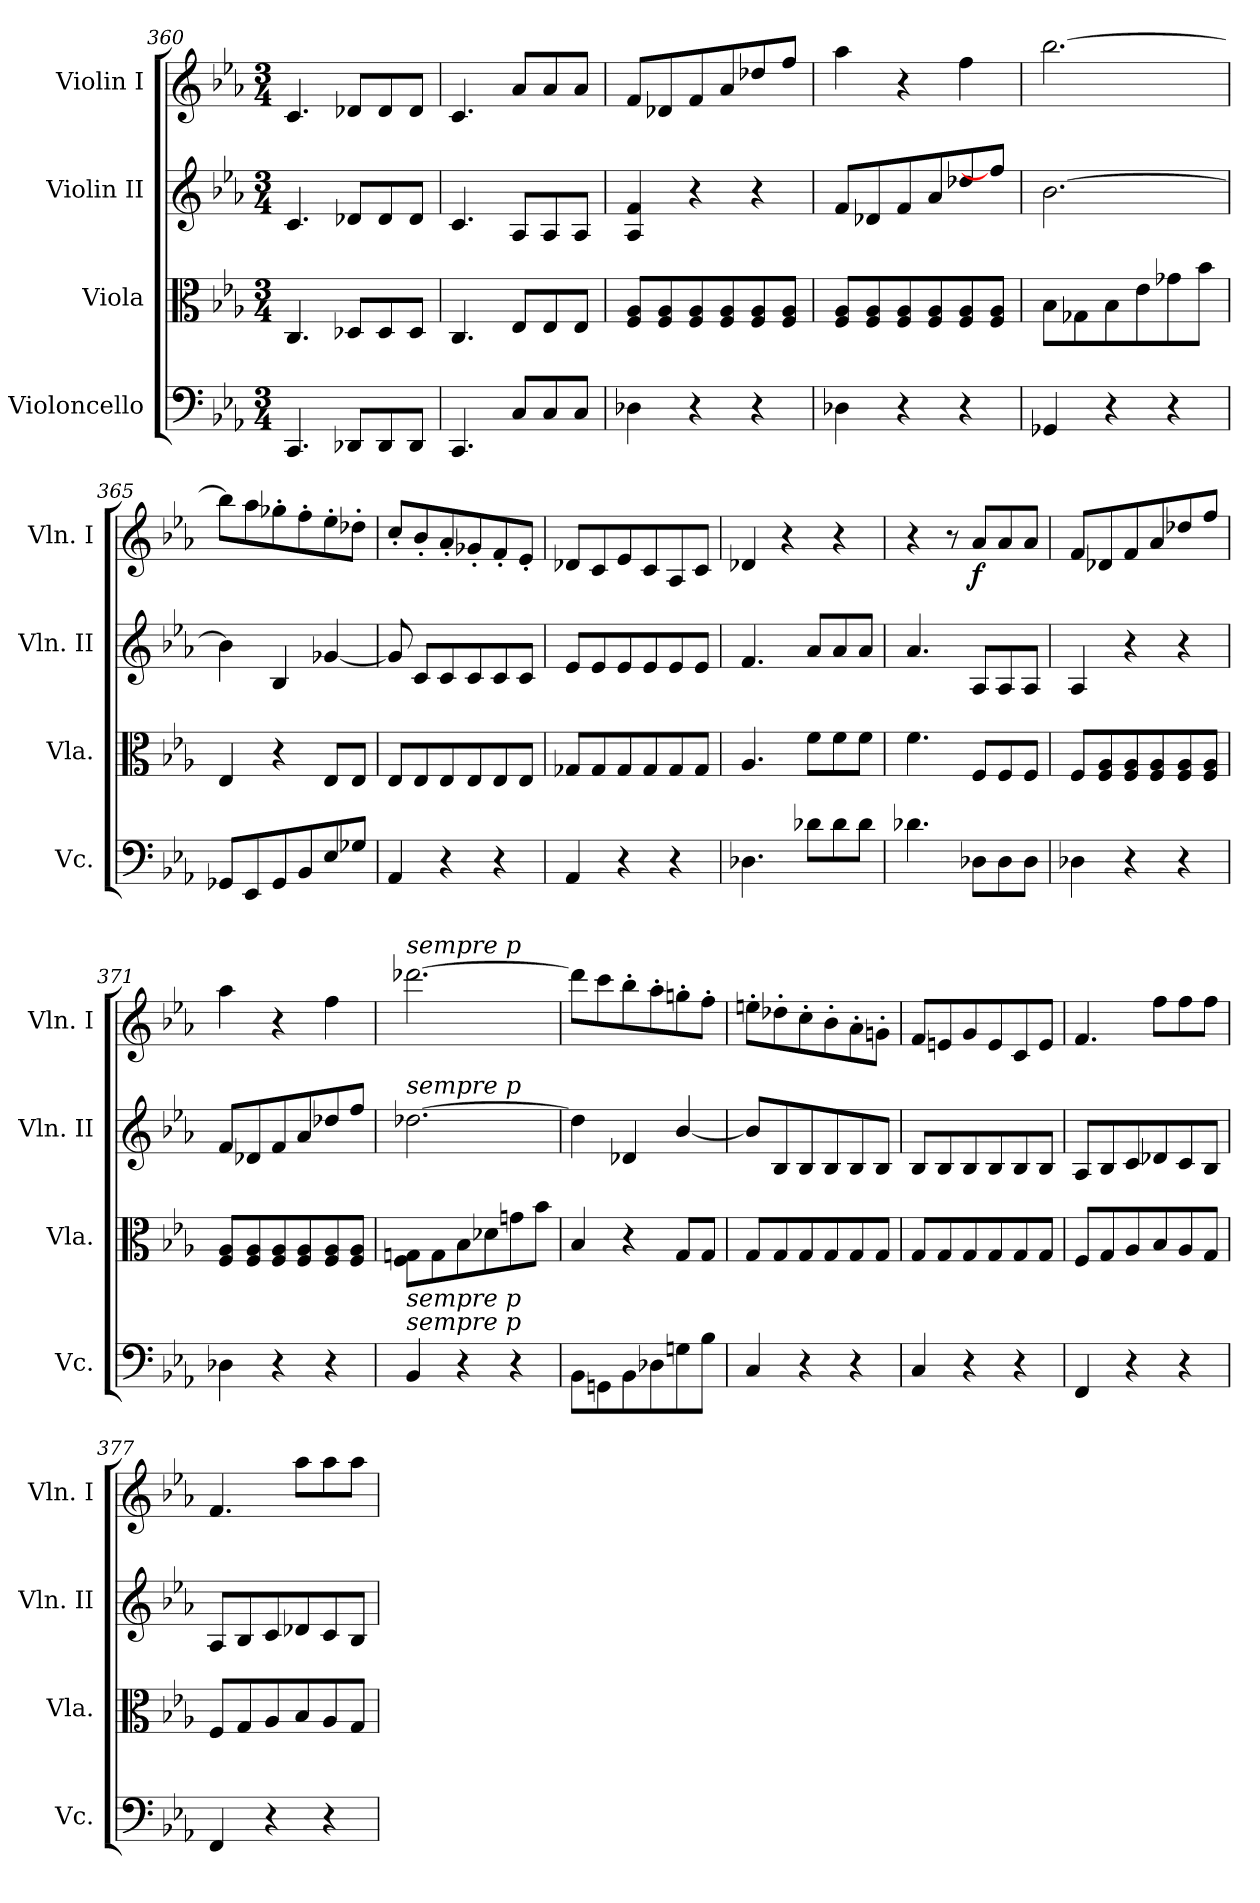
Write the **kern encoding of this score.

**kern	**kern	**kern	**kern	**dynam
*part4	*part3	*part2	*part1	*part1
*staff4	*staff3	*staff2	*staff1	*staff1
*I"Violoncello	*I"Viola	*I"Violin II	*I"Violin I	*
*I'Vc.	*I'Vla.	*I'Vln. II	*I'Vln. I	*
*clefF4	*clefC3	*clefG2	*clefG2	*
*k[b-e-a-]	*k[b-e-a-]	*k[b-e-a-]	*k[b-e-a-]	*
*c:	*c:	*c:	*c:	*
*M3/4	*M3/4	*M3/4	*M3/4	*
=360	=360	=360	=360	=360
4.CC/	4.C/	4.c/	4.c/	.
8DD-X/L	8D-X/L	8d-X/L	8d-X/L	.
8DD-/	8D-/	8d-/	8d-/	.
8DD-/J	8D-/J	8d-/J	8d-/J	.
=361	=361	=361	=361	=361
4.CC/	4.C/	4.c/	4.c/	.
8C/L	8E-/L	8A-/L	8a-/L	.
8C/	8E-/	8A-/	8a-/	.
8C/J	8E-/J	8A-/J	8a-/J	.
=362	=362	=362	=362	=362
4D-X\	8F/ 8A-/L	4A-/ 4f/	8f/L	.
.	8F/ 8A-/	.	8d-X/	.
4r	8F/ 8A-/	4r	8f/	.
.	8F/ 8A-/	.	8a-/	.
4r	8F/ 8A-/	4r	8dd-X/	.
.	8F/ 8A-/J	.	8ff/J	.
=363	=363	=363	=363	=363
4D-X\	8F/ 8A-/L	8f/L	4aa-\	.
.	8F/ 8A-/	8d-X/	.	.
4r	8F/ 8A-/	8f/	4r	.
.	8F/ 8A-/	8a-/	.	.
4r	8F/ 8A-/	8dd-X/	4ff\	.
.	8F/ 8A-/J	8ff/J]	.	.
=364	=364	=364	=364	=364
4GG-X/	8B-\L	[2.b-\	[2.bb-\	.
.	8G-X\	.	.	.
4r	8B-\	.	.	.
.	8e-\	.	.	.
4r	8g-X\	.	.	.
.	8b-\J	.	.	.
=365	=365	=365	=365	=365
8GG-X/L	4E-/	4b-\]	8bb-\L]	.
8EE-/	.	.	8aa-\	.
8GG-/	4r	4B-/	8gg-X'\	.
8BB-/	.	.	8ff'\	.
8E-/	8E-/L	[4g-X/	8ee-'\	.
8G-X/J	8E-/J	.	8dd-X'\J	.
=366	=366	=366	=366	=366
4AA-/	8E-/L	8g-/]	8cc'/L	.
.	8E-/	8c/L	8b-'/	.
4r	8E-/	8c/	8a-'/	.
.	8E-/	8c/	8g-X'/	.
4r	8E-/	8c/	8f'/	.
.	8E-/J	8c/J	8e-'/J	.
=367	=367	=367	=367	=367
4AA-/	8G-X/L	8e-/L	8d-X/L	.
.	8G-/	8e-/	8c/	.
4r	8G-/	8e-/	8e-/	.
.	8G-/	8e-/	8c/	.
4r	8G-/	8e-/	8A-/	.
.	8G-/J	8e-/J	8c/J	.
=368	=368	=368	=368	=368
4.D-X\	4.A-/	4.f/	4d-X/	.
.	.	.	4r	.
8d-X\L	8f\L	8a-/L	.	.
8d-\	8f\	8a-/	4r	.
8d-\J	8f\J	8a-/J	.	.
=369	=369	=369	=369	=369
4.d-X\	4.f\	4.a-/	4r	.
.	.	.	8r	.
!	!	!	!	!LO:DY:b
8D-X\L	8F/L	8A-/L	8a-/L	f
8D-\	8F/	8A-/	8a-/	.
8D-\J	8F/J	8A-/J	8a-/J	.
=370	=370	=370	=370	=370
4D-X\	8F/L	4A-/	8f/L	.
.	8F/ 8A-/	.	8d-X/	.
4r	8F/ 8A-/	4r	8f/	.
.	8F/ 8A-/	.	8a-/	.
4r	8F/ 8A-/	4r	8dd-X/	.
.	8F/ 8A-/J	.	8ff/J	.
=371	=371	=371	=371	=371
4D-X\	8F/ 8A-/L	8f/L	4aa-\	.
.	8F/ 8A-/	8d-X/	.	.
4r	8F/ 8A-/	8f/	4r	.
.	8F/ 8A-/	8a-/	.	.
4r	8F/ 8A-/	8dd-X/	4ff\	.
.	8F/ 8A-/J	8ff/J	.	.
=372	=372	=372	=372	=372
!	!	!	!LO:TX:a:i:t=sempre p	!
!	!	!LO:TX:a:i:t=sempre p	!	!
!LO:TX:a:i:t=sempre p	!	!	!	!
!LO:TX:a:i:t=sempre p	!	!	!	!
4BB-/	8F\ 8Gn\L	[2.dd-X\	[2.ddd-X\	.
.	8G\	.	.	.
4r	8B-\	.	.	.
.	8d-X\	.	.	.
4r	8gn\	.	.	.
.	8b-\J	.	.	.
=373	=373	=373	=373	=373
8BB-\L	4B-/	4dd-\]	8ddd-\L]	.
8GGn\	.	.	8ccc\	.
8BB-\	4r	4d-X/	8bb-'\	.
8D-X\	.	.	8aa-'\	.
8Gn\	8G/L	[4b-/	8ggn'\	.
8B-\J	8G/J	.	8ff'\J	.
=374	=374	=374	=374	=374
4C/	8G/L	8b-/L]	8een'\L	.
.	8G/	8B-/	8dd-X'\	.
4r	8G/	8B-/	8cc'\	.
.	8G/	8B-/	8b-'\	.
4r	8G/	8B-/	8a-'\	.
.	8G/J	8B-/J	8gn'\J	.
=375	=375	=375	=375	=375
4C/	8G/L	8B-/L	8f/L	.
.	8G/	8B-/	8en/	.
4r	8G/	8B-/	8g/	.
.	8G/	8B-/	8e/	.
4r	8G/	8B-/	8c/	.
.	8G/J	8B-/J	8e/J	.
=376	=376	=376	=376	=376
4FF/	8F/L	8A-/L	4.f/	.
.	8G/	8B-/	.	.
4r	8A-/	8c/	.	.
.	8B-/	8d-X/	8ff\L	.
4r	8A-/	8c/	8ff\	.
.	8G/J	8B-/J	8ff\J	.
=377	=377	=377	=377	=377
4FF/	8F/L	8A-/L	4.f/	.
.	8G/	8B-/	.	.
4r	8A-/	8c/	.	.
.	8B-/	8d-X/	8aa-\L	.
4r	8A-/	8c/	8aa-\	.
.	8G/J	8B-/J	8aa-\J	.
=	=	=	=	=
*-	*-	*-	*-	*-
